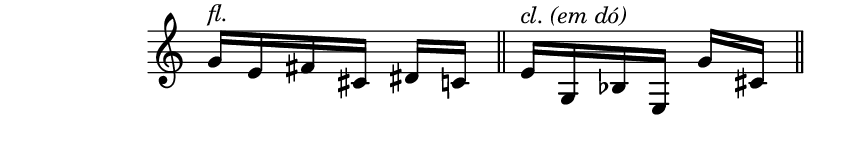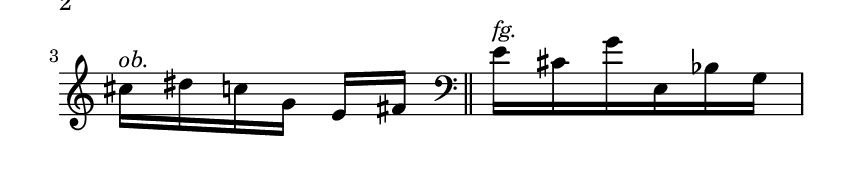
\version "2.10.33"

\include "../config/lib.ly"

\score {
  \new Staff \with {
    \remove "Time_signature_engraver" }{
      \time 3/8
      \relative c'' {
        \bracketUp
        g16^\markup{\italic{fl.}} e fis cis dis[ c]
        \bar "||"
        e16^\markup{\italic{cl. (em dó)}} g, bes e, g'[ cis,]
        \bar "||"
        cis'16^\markup{\italic{ob.}} dis c g e[ fis]
        \bar "||"
        \clef bass
        e16^\markup{\italic{fg.}} cis g' e, bes' g
      }
    }
  \layout {
    \context {
      \Staff \consists "Horizontal_bracket_engraver"
    }
  }
}
\paper {
  paper-width = 14.6\cm
  paper-height = 3\cm
  line-width = 15.5\cm
  top-margin = -.1\cm
  left-margin = -1.2\cm
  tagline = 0
}
